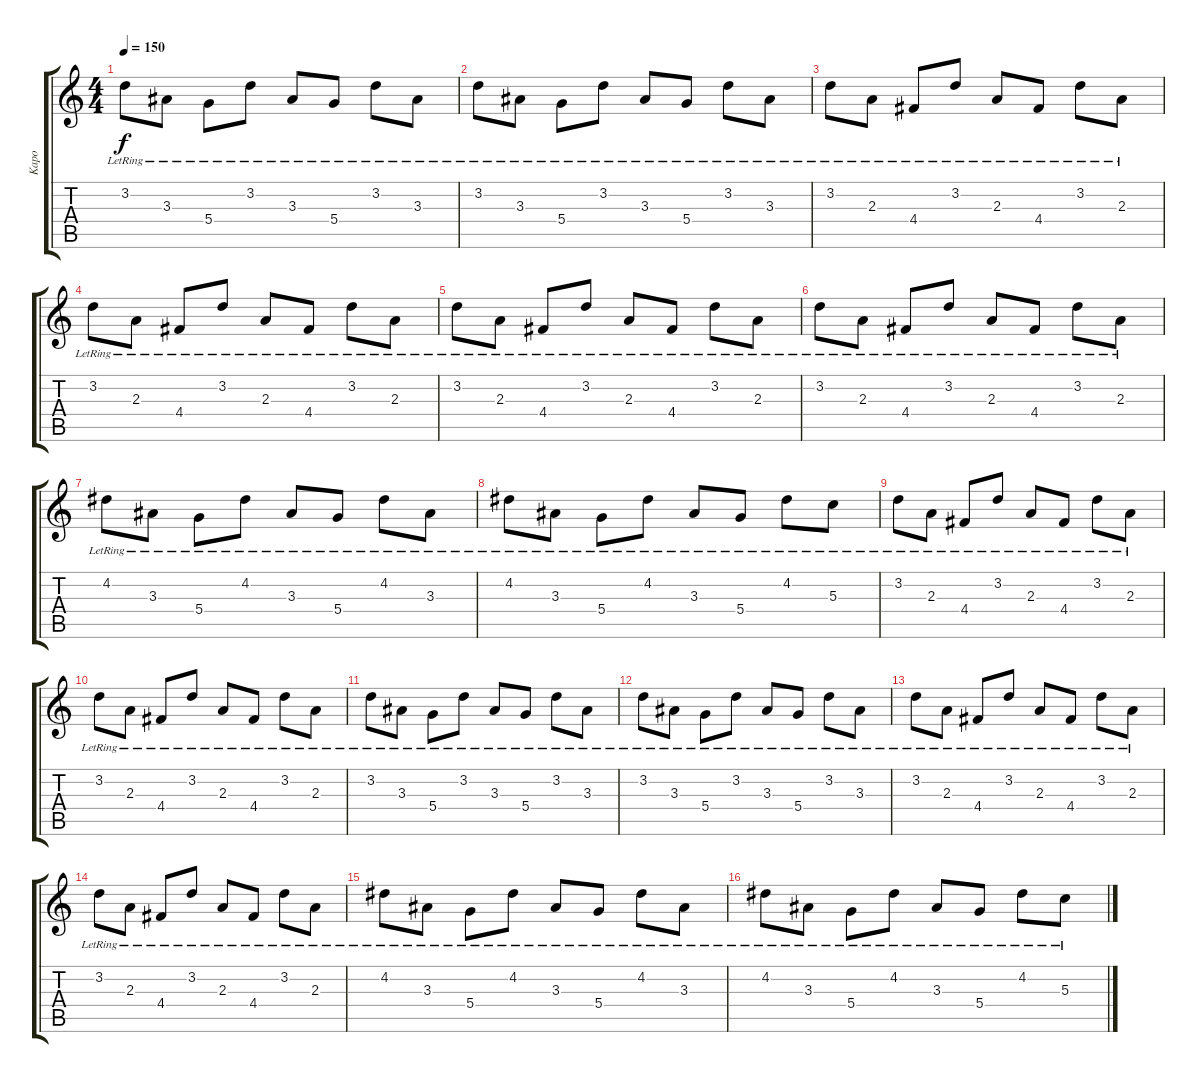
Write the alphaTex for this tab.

\track ("Kapo" "Kapo") {instrument distortionguitar}
\staff {score tabs}
\tuning (E4 B3 G3 D3 A2 D2) {hide}
\ts (4 4)
\tempo 150
\clef g2
\ks c
3.2{lr}.8{dy f} 3.3{lr}.8 5.4{lr}.8 3.2{lr}.8 3.3{lr}.8 5.4{lr}.8 3.2{lr}.8 3.3{lr}.8 |
3.2{lr}.8 3.3{lr}.8 5.4{lr}.8 3.2{lr}.8 3.3{lr}.8 5.4{lr}.8 3.2{lr}.8 3.3{lr}.8 |
3.2{lr}.8 2.3{lr}.8 4.4{lr}.8 3.2{lr}.8 2.3{lr}.8 4.4{lr}.8 3.2{lr}.8 2.3{lr}.8 |
3.2{lr}.8 2.3{lr}.8 4.4{lr}.8 3.2{lr}.8 2.3{lr}.8 4.4{lr}.8 3.2{lr}.8 2.3{lr}.8 |
3.2{lr}.8 2.3{lr}.8 4.4{lr}.8 3.2{lr}.8 2.3{lr}.8 4.4{lr}.8 3.2{lr}.8 2.3{lr}.8 |
3.2{lr}.8 2.3{lr}.8 4.4{lr}.8 3.2{lr}.8 2.3{lr}.8 4.4{lr}.8 3.2{lr}.8 2.3{lr}.8 |
4.2{lr}.8 3.3{lr}.8 5.4{lr}.8 4.2{lr}.8 3.3{lr}.8 5.4{lr}.8 4.2{lr}.8 3.3{lr}.8 |
4.2{lr}.8 3.3{lr}.8 5.4{lr}.8 4.2{lr}.8 3.3{lr}.8 5.4{lr}.8 4.2{lr}.8 5.3{lr}.8 |
3.2{lr}.8 2.3{lr}.8 4.4{lr}.8 3.2{lr}.8 2.3{lr}.8 4.4{lr}.8 3.2{lr}.8 2.3{lr}.8 |
3.2{lr}.8 2.3{lr}.8 4.4{lr}.8 3.2{lr}.8 2.3{lr}.8 4.4{lr}.8 3.2{lr}.8 2.3{lr}.8 |
3.2{lr}.8 3.3{lr}.8 5.4{lr}.8 3.2{lr}.8 3.3{lr}.8 5.4{lr}.8 3.2{lr}.8 3.3{lr}.8 |
3.2{lr}.8 3.3{lr}.8 5.4{lr}.8 3.2{lr}.8 3.3{lr}.8 5.4{lr}.8 3.2{lr}.8 3.3{lr}.8 |
3.2{lr}.8 2.3{lr}.8 4.4{lr}.8 3.2{lr}.8 2.3{lr}.8 4.4{lr}.8 3.2{lr}.8 2.3{lr}.8 |
3.2{lr}.8 2.3{lr}.8 4.4{lr}.8 3.2{lr}.8 2.3{lr}.8 4.4{lr}.8 3.2{lr}.8 2.3{lr}.8 |
4.2{lr}.8 3.3{lr}.8 5.4{lr}.8 4.2{lr}.8 3.3{lr}.8 5.4{lr}.8 4.2{lr}.8 3.3{lr}.8 |
4.2{lr}.8 3.3{lr}.8 5.4{lr}.8 4.2{lr}.8 3.3{lr}.8 5.4{lr}.8 4.2{lr}.8 5.3{lr}.8
